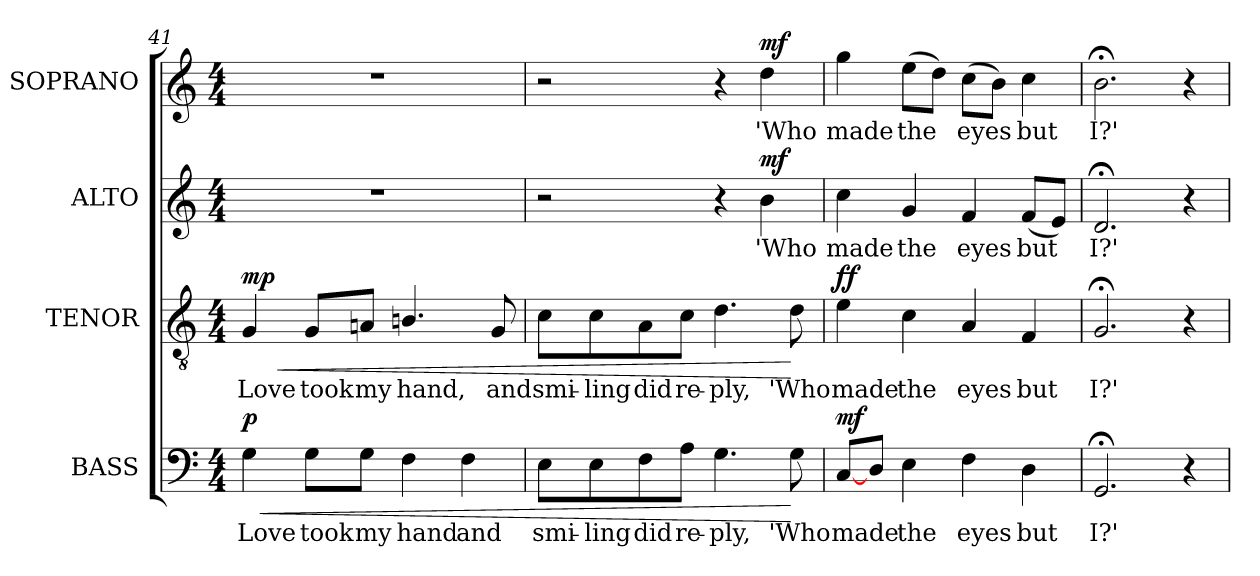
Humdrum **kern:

**kern	**text	**dynam	**kern	**text	**dynam	**kern	**text	**dynam	**kern	**text	**dynam
*part4	*part4	*part4	*part3	*part3	*part3	*part2	*part2	*part2	*part1	*part1	*part1
*staff4	*staff4	*staff4	*staff3	*staff3	*staff3	*staff2	*staff2	*staff2	*staff1	*staff1	*staff1
*I"BASS	*	*	*I"TENOR	*	*	*I"ALTO	*	*	*I"SOPRANO	*	*
*I'B.	*	*	*I'T.	*	*	*I'A.	*	*	*I'S.	*	*
!!LO:PB:g=z
*clefF4	*	*	*clefGv2	*	*	*clefG2	*	*	*clefG2	*	*
*	*	*	*ITrd7c12	*	*	*	*	*	*	*	*
*k[]	*	*	*k[]	*	*	*k[]	*	*	*k[]	*	*
*C:	*	*	*C:	*	*	*C:	*	*	*C:	*	*
*M4/4	*	*	*M4/4	*	*	*M4/4	*	*	*M4/4	*	*
=41	=41	=41	=41	=41	=41	=41	=41	=41	=41	=41	=41
!	!LO:LY:b:color=#000000	!LO:HP:b	!	!	!	!	!	!	!	!	!
!	!	!	!	!LO:LY:b:color=#000000	!LO:HP:b	!	!	!	!	!	!
4Gi\	Love	< p	4GGi/	Love	< mp	1r	.	.	1r	.	.
!	!LO:LY:b:color=#000000	!	!	!	!	!	!	!	!	!	!
!	!	!	!	!LO:LY:b:color=#000000	!	!	!	!	!	!	!
8Gi\L	took	.	8GGi/L	took	.	.	.	.	.	.	.
!	!LO:LY:b:color=#000000	!	!	!	!	!	!	!	!	!	!
!	!	!	!	!LO:LY:b:color=#000000	!	!	!	!	!	!	!
8Gi\J	my	.	8AAni/J	my	.	.	.	.	.	.	.
!	!LO:LY:b:color=#000000	!	!	!	!	!	!	!	!	!	!
!	!	!	!	!LO:LY:b:color=#000000	!	!	!	!	!	!	!
4Fi\	hand	.	4.BBni/	hand,	.	.	.	.	.	.	.
!	!LO:LY:b:color=#000000	!	!	!	!	!	!	!	!	!	!
4Fi\	and	.	.	.	.	.	.	.	.	.	.
!	!	!	!	!LO:LY:b:color=#000000	!	!	!	!	!	!	!
.	.	.	8GGi/	and	.	.	.	.	.	.	.
=42	=42	=42	=42	=42	=42	=42	=42	=42	=42	=42	=42
!	!LO:LY:b:color=#000000	!	!	!	!	!	!	!	!	!	!
!	!	!	!	!LO:LY:b:color=#000000	!	!	!	!	!	!	!
8Ei\L	smi-	.	8Ci\L	smi-	.	2r	.	.	2r	.	.
!	!LO:LY:b:color=#000000	!	!	!	!	!	!	!	!	!	!
!	!	!	!	!LO:LY:b:color=#000000	!	!	!	!	!	!	!
8Ei\	-ling	.	8Ci\	-ling	.	.	.	.	.	.	.
!	!LO:LY:b:color=#000000	!	!	!	!	!	!	!	!	!	!
!	!	!	!	!LO:LY:b:color=#000000	!	!	!	!	!	!	!
8Fi\	did	.	8AAi\	did	.	.	.	.	.	.	.
!	!LO:LY:b:color=#000000	!	!	!	!	!	!	!	!	!	!
!	!	!	!	!LO:LY:b:color=#000000	!	!	!	!	!	!	!
8Ai\J	re-	.	8Ci\J	re-	.	.	.	.	.	.	.
!	!LO:LY:b:color=#000000	!	!	!	!	!	!	!	!	!	!
!	!	!	!	!LO:LY:b:color=#000000	!	!	!	!	!	!	!
4.Gi\	-ply,	.	4.Di\	-ply,	.	4r	.	.	4r	.	.
!	!	!	!	!	!	!	!LO:LY:b:color=#000000	!	!	!	!
!	!	!	!	!	!	!	!	!	!	!LO:LY:b:color=#000000	!
.	.	.	.	.	.	4bi\	'Who	mf	4ddi\	'Who	mf
!	!LO:LY:b:color=#000000	!	!	!	!	!	!	!	!	!	!
!	!	!	!	!LO:LY:b:color=#000000	!	!	!	!	!	!	!
8Gi\	'Who	[	8Di\	'Who	[	.	.	.	.	.	.
=43	=43	=43	=43	=43	=43	=43	=43	=43	=43	=43	=43
!	!LO:LY:b:color=#000000	!	!	!	!	!	!	!	!	!	!
!	!	!	!	!LO:LY:b:color=#000000	!	!	!	!	!	!	!
!	!	!	!	!	!	!	!LO:LY:b:color=#000000	!	!	!	!
!	!	!	!	!	!	!	!	!	!	!LO:LY:b:color=#000000	!
[<8Ci/L	made	mf	4Ei\	made	ff	4cci\	made	.	4ggi\	made	.
8Di/J	.	.	.	.	.	.	.	.	.	.	.
!	!LO:LY:b:color=#000000	!	!	!	!	!	!	!	!	!	!
!	!	!	!	!LO:LY:b:color=#000000	!	!	!	!	!	!	!
!	!	!	!	!	!	!	!LO:LY:b:color=#000000	!	!	!	!
!	!	!	!	!	!	!	!	!	!	!LO:LY:b:color=#000000	!
4Ei\	the	.	4Ci\	the	.	4gi/	the	.	(8eei\L	the	.
.	.	.	.	.	.	.	.	.	8ddi\J)	.	.
!	!LO:LY:b:color=#000000	!	!	!	!	!	!	!	!	!	!
!	!	!	!	!LO:LY:b:color=#000000	!	!	!	!	!	!	!
!	!	!	!	!	!	!	!LO:LY:b:color=#000000	!	!	!	!
!	!	!	!	!	!	!	!	!	!	!LO:LY:b:color=#000000	!
4Fi\	eyes	.	4AAi/	eyes	.	4fi/	eyes	.	(8cci\L	eyes	.
.	.	.	.	.	.	.	.	.	8bi\J)	.	.
!	!LO:LY:b:color=#000000	!	!	!	!	!	!	!	!	!	!
!	!	!	!	!LO:LY:b:color=#000000	!	!	!	!	!	!	!
!	!	!	!	!	!	!	!LO:LY:b:color=#000000	!	!	!	!
!	!	!	!	!	!	!	!	!	!	!LO:LY:b:color=#000000	!
4Di\	but	.	4FFi/	but	.	(8fi/L	but	.	4cci\	but	.
.	.	.	.	.	.	8ei/J)	.	.	.	.	.
=44	=44	=44	=44	=44	=44	=44	=44	=44	=44	=44	=44
!	!LO:LY:b:color=#000000	!	!	!	!	!	!	!	!	!	!
!	!	!	!	!LO:LY:b:color=#000000	!	!	!	!	!	!	!
!	!	!	!	!	!	!	!LO:LY:b:color=#000000	!	!	!	!
!	!	!	!	!	!	!	!	!	!	!LO:LY:b:color=#000000	!
2.GG;i/	I?'	.	2.GG;i/	I?'	.	2.d;i/	I?'	.	2.b;i\	I?'	.
4r	.	.	4r	.	.	4r	.	.	4r	.	.
=	=	=	=	=	=	=	=	=	=	=	=
*-	*-	*-	*-	*-	*-	*-	*-	*-	*-	*-	*-
